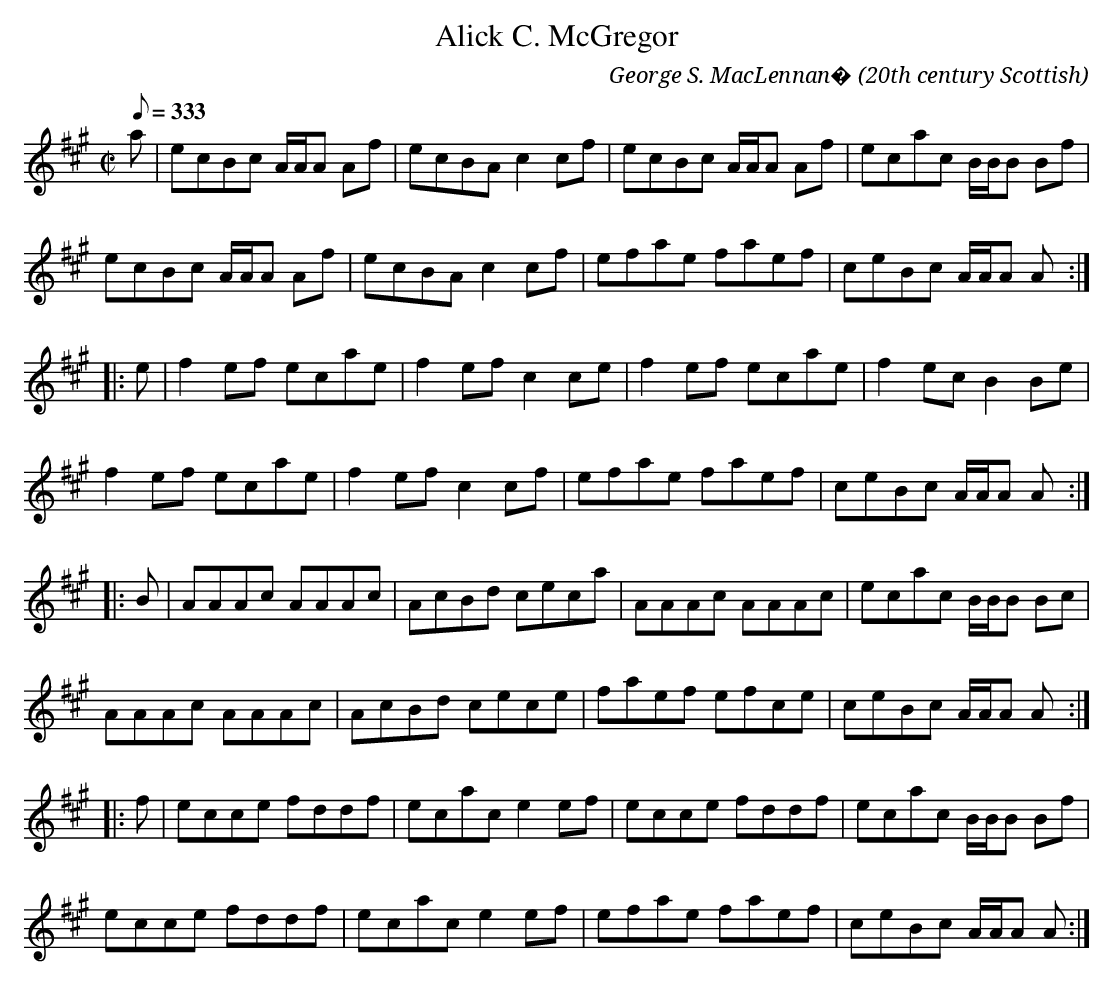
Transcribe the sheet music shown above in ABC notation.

X:1
T:Alick C. McGregor
C:George S. MacLennan�
O:20th century Scottish
L:1/8
M:C|
Q:333
K:A
a|ecBc A/A/A Af|ecBA c2 cf|ecBc A/A/A Af|ecac B/B/B Bf|
ecBc A/A/A Af|ecBA c2 cf|efae faef|ceBc A/A/A A:|
|:e|f2 ef ecae|f2 ef c2 ce|f2 ef ecae|f2 ec B2 Be|
f2 ef ecae|f2 ef c2 cf|efae faef|ceBc A/A/A A:|
|:B|AAAc AAAc|AcBd ceca|AAAc AAAc|ecac B/B/B Bc|
AAAc AAAc|AcBd cece|faef efce|ceBc A/A/A A:|
|:f|ecce fddf|ecac e2 ef|ecce fddf|ecac B/B/B Bf|
ecce fddf|ecac e2 ef|efae faef|ceBc A/A/A A:|
